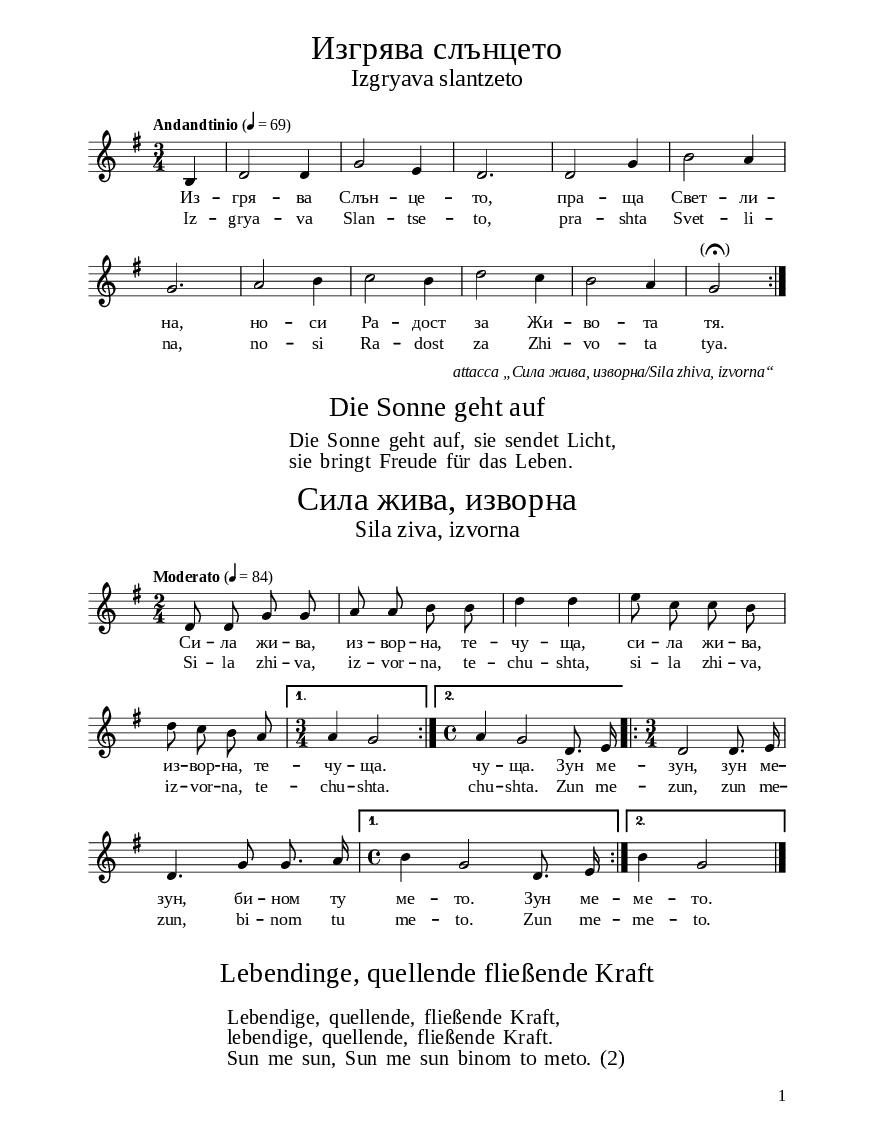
\version "2.24.0"

% include paper part and global functions
\include "include/globals.ily"

\bookpart {
  \label #'ref071_1
  \tocItem \markup "Изгрява слънцето – Izgryava slantzeto"
  \include "include/bookpart-paper.ily"
  \score {
    \include "include/score-layout.ily"

    \new Voice \absolute {
      \clef treble
      \key g \major
      \time 3/4
      \tempoFunc "Andandtinio" 4 "69"
      \partial 4
      \autoBeamOff

      \repeat volta 2 {
        b4  |  d'2 d'4 | g'2 e'4 | d'2. | d'2 g'4 | b'2 a'4 \break |

        g'2. | a'2 b'4 | c''2 b'4 | d''2 c''4 | b'2 a'4^\markup { \concat {"              (" \fermata ")"}} |  g'2
        \break
      }
    }

    \addlyrics {
      Из -- гря --
      ва Слън -- це -- то, пра -- ща Свет -- ли -- на,
      но -- си Ра -- дост за Жи -- во -- та тя.
    }

    \addlyrics {
      Iz -- grya --
      va Slan -- tse -- to, pra -- shta Svet -- li -- na,
      no -- si Ra -- dost za Zhi -- vo -- ta tya.
    }
    \header {
      title = \titleFunc "Изгрява слънцето" "Izgryava slantzeto"
    }

    \midi{}

  } % score
  
  \markup \italic \dc-one-nobold "attacca „Сила жива, изворна/Sila zhiva, izvorna“"
  
  % include foreign translation(s) of the song
  \version "2.24.0"

\markup \fill-line { \fontsize #deTitleFontSize "Die Sonne geht auf" }
\markup \null

\markup \fontsize #deCoupletFontSize {
  \hspace #18
  \override #`(baseline-skip . ,deCoupletBaselineSkip)

  \column {
    \line { " " Die Sonne geht auf, sie sendet Licht, }

    \line { " "  sie bringt Freude für das Leben. }


  }
}

    \markup \empty-one

      \label #'ref071_2
  \tocItem \markup "Сила жива, изворна – Sila ziva, izvorna"

   \include "include/bookpart-paper.ily"
  \score {
    \include "include/score-layout.ily"

    \new Voice \absolute {
     \clef treble
      \key g \major
      \time 2/4
      \tempoFunc "Moderato" 4 "84"
      \autoBeamOff

      \repeat volta 2 {
        d'8 d' g' g' | a'8 a' b' b' | d''4 d'' | e''8 c'' c'' b' \break |

        d''8 c'' b' a' |
      } \alternative { { \time 3/4 a'4 g'2 |} { \time 4/4  a'4 g'2 d'8. e'16 | } } \repeat volta 2 {
        \time 3/4 d'2 d'8. e'16 \break |

        d'4. g'8 g'8. a'16 |
      }
      \alternative  {
        {\time 4/4 b'4 g'2 d'8. e'16 | }
        { b'4 g'2 \bar "|."}
      }
    }

    \addlyrics {
      Си --
      ла жи -- ва, из -- вор -- на, те -- чу -- ща, си
      -- ла жи -- ва, из -- вор -- на, те -- чу -- ща.
      чу -- ща. Зун ме -- зун, зун ме -- зун, би --
      ном ту ме -- то. Зун ме -- ме -- то.
    }
    \addlyrics {
      Si --
      la zhi -- va, iz -- vor -- na, te -- chu -- shta, si
      -- la zhi -- va, iz -- vor -- na, te -- chu -- shta.
      chu -- shta. Zun me -- zun, zun me -- zun, bi --
      nom tu me -- to. Zun me -- me -- to.
    }
    \header {
      title = \titleFunc "Сила жива, изворна" "Sila ziva, izvorna"
    }

    \midi{}

  } % score

  
  % include foreign translation(s) of the song
  \version "2.22.1"

\markup \fill-line { \fontsize #deTitleFontSize "Lebendinge, quellende fließende Kraft" }
\markup \null
\markup \null
\markup \fontsize #deCoupletFontSize {
  \hspace #12
  \override #`(baseline-skip . ,deCoupletBaselineSkip)

  \column {

    \line { " " Lebendige, quellende, fließende Kraft,}

    \line { " " lebendige, quellende, fließende Kraft. }

    \line { " " Sun me sun, Sun me sun binom to meto. (2) }




  }
}


} % bookpart
